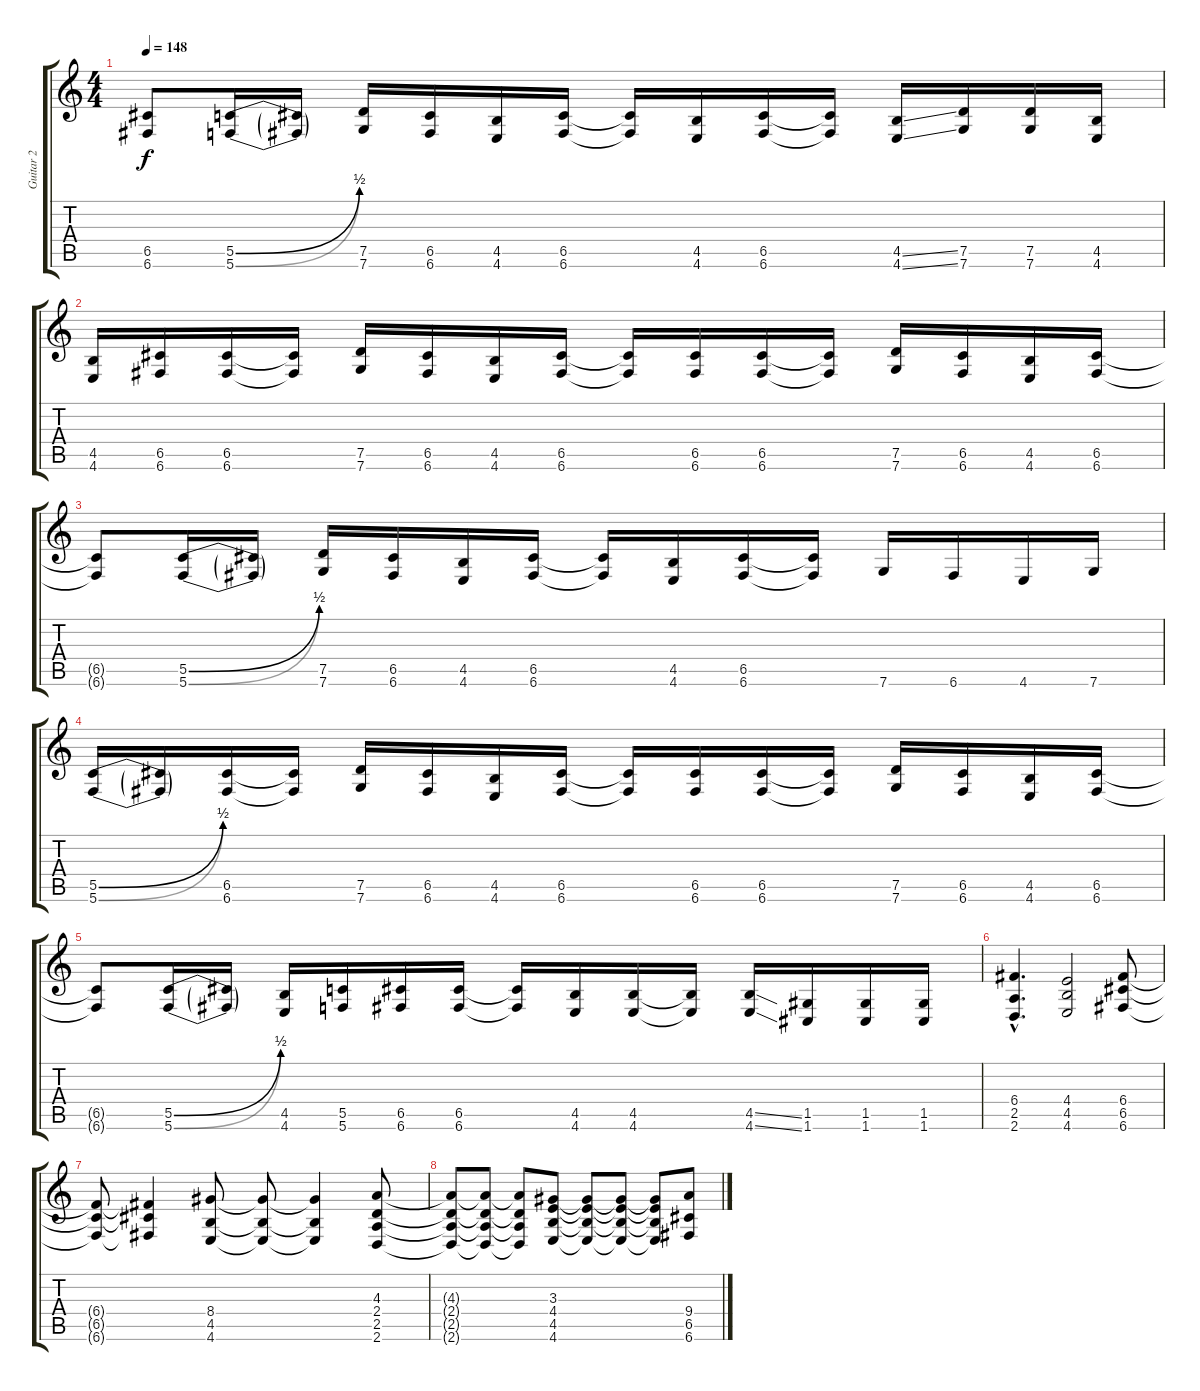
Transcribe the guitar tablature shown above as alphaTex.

\track ("Guitar 2" "Guitar 2") {instrument overdrivenguitar}
\staff {score tabs}
\tuning (D4 A3 F3 C3 G2 C2) {hide}
\ts (4 4)
\tempo 148
\clef g2
\ks c
(6.5{t} 6.6{t}).8{dy f} (5.5{be (bend 0 0 60 2)} 5.6{be (bend 0 0 60 2)}).16 (5.5{t} 5.6{t}).16 (7.5 7.6).16 (6.5 6.6).16 (4.5 4.6).16 (6.5 6.6).16 (6.5{t} 6.6{t}).16 (4.5 4.6).16 (6.5 6.6).16 (6.5{t} 6.6{t}).16 (4.5{ss} 4.6{ss}).16 (7.5 7.6).16 (7.5 7.6).16 (4.5 4.6).16 |
(4.5 4.6).16 (6.5 6.6).16 (6.5 6.6).16 (6.5{t} 6.6{t}).16 (7.5 7.6).16 (6.5 6.6).16 (4.5 4.6).16 (6.5 6.6).16 (6.5{t} 6.6{t}).16 (6.5 6.6).16 (6.5 6.6).16 (6.5{t} 6.6{t}).16 (7.5 7.6).16 (6.5 6.6).16 (4.5 4.6).16 (6.5 6.6).16 |
(6.5{t} 6.6{t}).8 (5.5{be (bend 0 0 60 2)} 5.6{be (bend 0 0 60 2)}).16 (5.5{t} 5.6{t}).16 (7.5 7.6).16 (6.5 6.6).16 (4.5 4.6).16 (6.5 6.6).16 (6.5{t} 6.6{t}).16 (4.5 4.6).16 (6.5 6.6).16 (6.5{t} 6.6{t}).16 7.6.16 6.6.16 4.6.16 7.6.16 |
(5.5{be (bend 0 0 60 2)} 5.6{be (bend 0 0 60 2)}).16 (5.5{t} 5.6{t}).16 (6.5 6.6).16 (6.5{t} 6.6{t}).16 (7.5 7.6).16 (6.5 6.6).16 (4.5 4.6).16 (6.5 6.6).16 (6.5{t} 6.6{t}).16 (6.5 6.6).16 (6.5 6.6).16 (6.5{t} 6.6{t}).16 (7.5 7.6).16 (6.5 6.6).16 (4.5 4.6).16 (6.5 6.6).16 |
(6.5{t} 6.6{t}).8 (5.5{be (bend 0 0 60 2)} 5.6{be (bend 0 0 60 2)}).16 (5.5{t} 5.6{t}).16 (4.5 4.6).16 (5.5 5.6).16 (6.5 6.6).16 (6.5 6.6).16 (6.5{t} 6.6{t}).16 (4.5 4.6).16 (4.5 4.6).16 (4.5{t} 4.6{t}).16 (4.5{ss} 4.6{ss}).16 (1.5 1.6).16 (1.5 1.6).16 (1.5 1.6).16 |
(6.4{hac} 2.5{hac} 2.6{hac}).4{d} (4.4 4.5 4.6).2 (6.4 6.5 6.6).8 |
(6.4{t} 6.5{t} 6.6{t}).8 (6.4{t} 6.5{t} 6.6{t}).4 (8.4 4.5 4.6).8 (8.4{t} 4.5{t} 4.6{t}).8 (8.4{t} 4.5{t} 4.6{t}).4 (4.3 2.4 2.5 2.6).8 |
(4.3{t} 2.4{t} 2.5{t} 2.6{t}).8 (4.3{t} 2.4{t} 2.5{t} 2.6{t}).8 (4.3{t} 2.4{t} 2.5{t} 2.6{t}).8 (3.3 4.4 4.5 4.6).8 (3.3{t} 4.4{t} 4.5{t} 4.6{t}).8 (3.3{t} 4.4{t} 4.5{t} 4.6{t}).8 (3.3{t} 4.4{t} 4.5{t} 4.6{t}).8 (9.4 6.5 6.6).8
